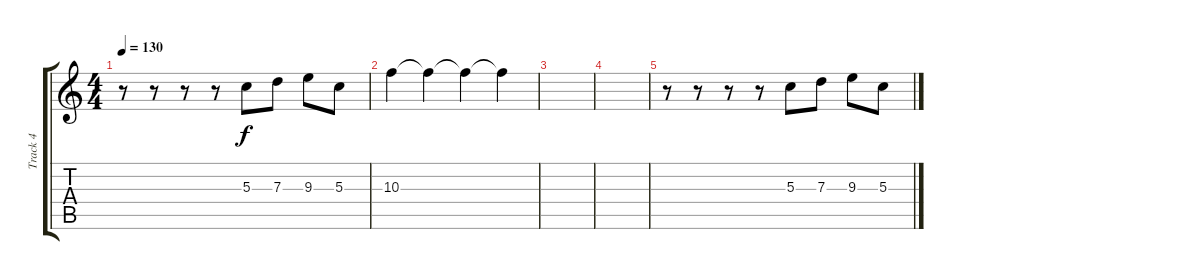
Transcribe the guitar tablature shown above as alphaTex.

\track ("Track 4" "Track 4") {instrument distortionguitar}
\staff {score tabs}
\tuning (E4 B3 G3 D3 A2 E2) {hide}
\ts (4 4)
\tempo 130
\clef g2
\ks c
r.8{dy f} r.8 r.8 r.8 5.3.8 7.3.8 9.3.8 5.3.8 |
10.3.4 10.3{t}.4 10.3{t}.4 10.3{t}.4 |
|
|
r.8 r.8 r.8 r.8 5.3.8 7.3.8 9.3.8 5.3.8
